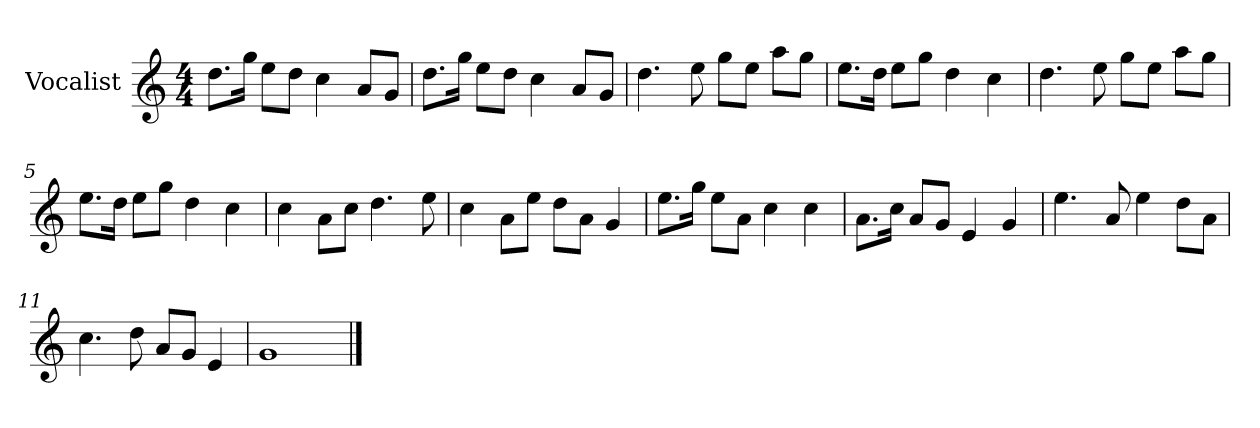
**kern
*part1
*staff1
*I"Vocalist
*k[]
*C:
*M4/4
=
8.ddL
16ggJk
8eeL
8ddJ
4cc
8aL
8gJ
=1
8.ddL
16ggJk
8eeL
8ddJ
4cc
8aL
8gJ
=2
4.dd
8ee
8ggL
8eeJ
8aaL
8ggJ
=3
8.eeL
16ddJk
8eeL
8ggJ
4dd
4cc
=4
4.dd
8ee
8ggL
8eeJ
8aaL
8ggJ
=5
8.eeL
16ddJk
8eeL
8ggJ
4dd
4cc
=6
4cc
8aL
8ccJ
4.dd
8ee
=7
4cc
8aL
8eeJ
8ddL
8aJ
4g
=8
8.eeL
16ggJk
8eeL
8aJ
4cc
4cc
=9
8.aL
16ccJk
8aL
8gJ
4e
4g
=10
4.ee
8a
4ee
8ddL
8aJ
=11
4.cc
8dd
8aL
8gJ
4e
=12
1g
==
*-
